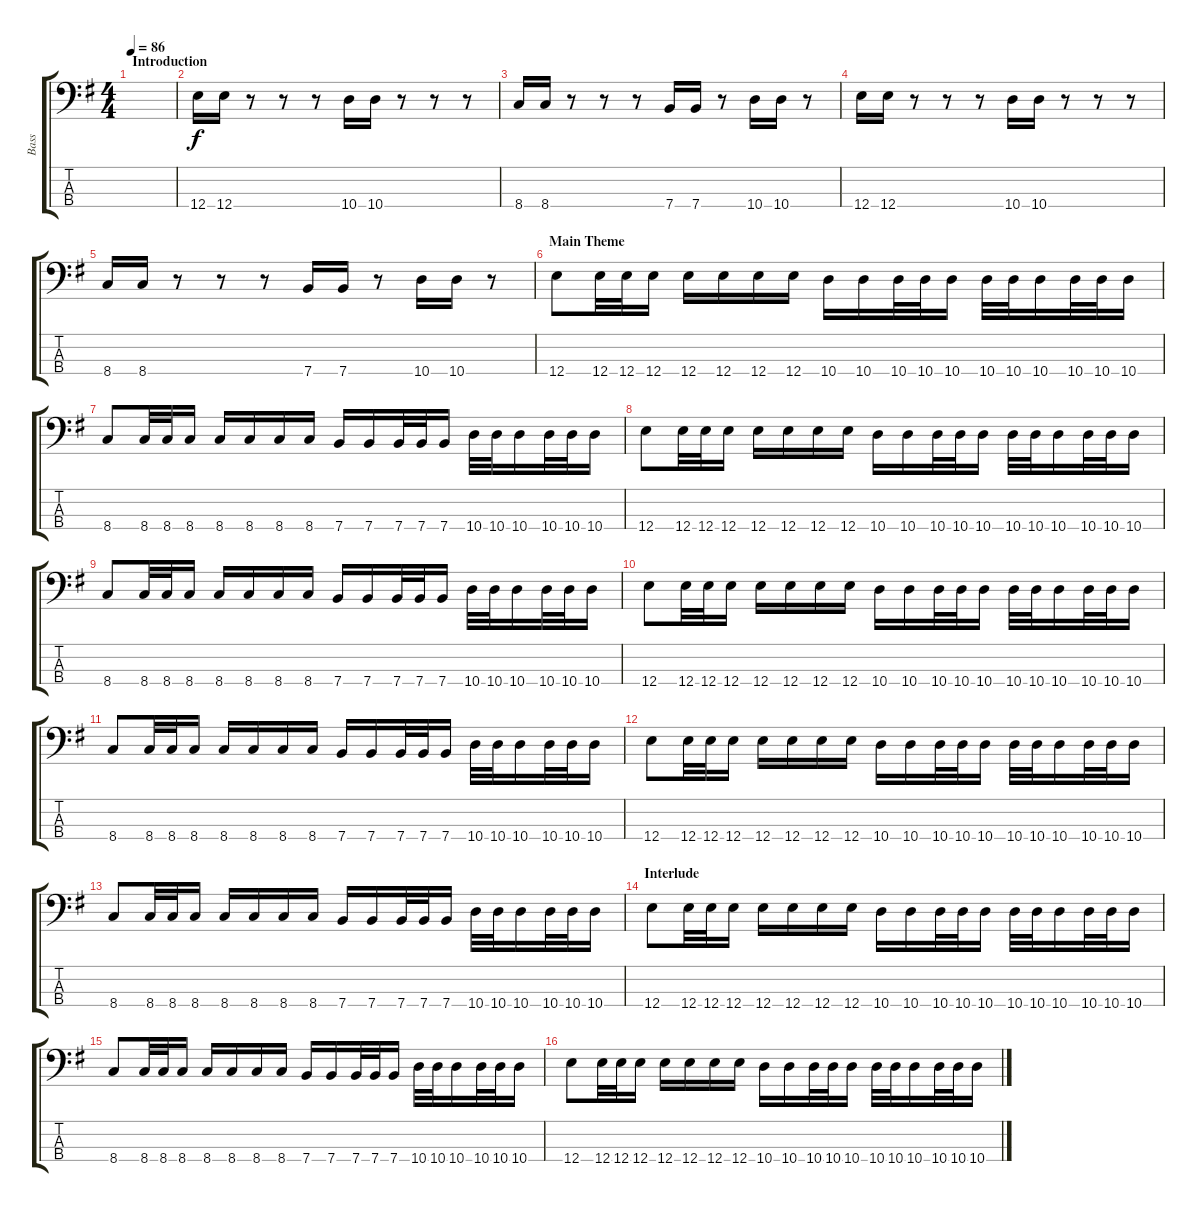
\track ("Bass" "Bass") {instrument electricbasspick}
\staff {score tabs}
\tuning (G2 D2 A1 E1) {hide}
\ts (4 4)
\section ("" "Introduction")
\tempo 86
\clef f4
\ks eminor
|
12.4.16 12.4.16 r.8 r.8 r.8 10.4.16 10.4.16 r.8 r.8 r.8 |
8.4.16 8.4.16 r.8 r.8 r.8 7.4.16 7.4.16 r.8 10.4.16 10.4.16 r.8 |
12.4.16 12.4.16 r.8 r.8 r.8 10.4.16 10.4.16 r.8 r.8 r.8 |
8.4.16 8.4.16 r.8 r.8 r.8 7.4.16 7.4.16 r.8 10.4.16 10.4.16 r.8 |
\section ("" "Main Theme")
12.4.8 12.4.32 12.4.32 12.4.16 12.4.16 12.4.16 12.4.16 12.4.16 10.4.16 10.4.16 10.4.32 10.4.32 10.4.16 10.4.32 10.4.32 10.4.16 10.4.32 10.4.32 10.4.16 |
8.4.8 8.4.32 8.4.32 8.4.16 8.4.16 8.4.16 8.4.16 8.4.16 7.4.16 7.4.16 7.4.32 7.4.32 7.4.16 10.4.32 10.4.32 10.4.16 10.4.32 10.4.32 10.4.16 |
12.4.8 12.4.32 12.4.32 12.4.16 12.4.16 12.4.16 12.4.16 12.4.16 10.4.16 10.4.16 10.4.32 10.4.32 10.4.16 10.4.32 10.4.32 10.4.16 10.4.32 10.4.32 10.4.16 |
8.4.8 8.4.32 8.4.32 8.4.16 8.4.16 8.4.16 8.4.16 8.4.16 7.4.16 7.4.16 7.4.32 7.4.32 7.4.16 10.4.32 10.4.32 10.4.16 10.4.32 10.4.32 10.4.16 |
12.4.8 12.4.32 12.4.32 12.4.16 12.4.16 12.4.16 12.4.16 12.4.16 10.4.16 10.4.16 10.4.32 10.4.32 10.4.16 10.4.32 10.4.32 10.4.16 10.4.32 10.4.32 10.4.16 |
8.4.8 8.4.32 8.4.32 8.4.16 8.4.16 8.4.16 8.4.16 8.4.16 7.4.16 7.4.16 7.4.32 7.4.32 7.4.16 10.4.32 10.4.32 10.4.16 10.4.32 10.4.32 10.4.16 |
12.4.8 12.4.32 12.4.32 12.4.16 12.4.16 12.4.16 12.4.16 12.4.16 10.4.16 10.4.16 10.4.32 10.4.32 10.4.16 10.4.32 10.4.32 10.4.16 10.4.32 10.4.32 10.4.16 |
8.4.8 8.4.32 8.4.32 8.4.16 8.4.16 8.4.16 8.4.16 8.4.16 7.4.16 7.4.16 7.4.32 7.4.32 7.4.16 10.4.32 10.4.32 10.4.16 10.4.32 10.4.32 10.4.16 |
\section ("" "Interlude")
12.4.8 12.4.32 12.4.32 12.4.16 12.4.16 12.4.16 12.4.16 12.4.16 10.4.16 10.4.16 10.4.32 10.4.32 10.4.16 10.4.32 10.4.32 10.4.16 10.4.32 10.4.32 10.4.16 |
8.4.8 8.4.32 8.4.32 8.4.16 8.4.16 8.4.16 8.4.16 8.4.16 7.4.16 7.4.16 7.4.32 7.4.32 7.4.16 10.4.32 10.4.32 10.4.16 10.4.32 10.4.32 10.4.16 |
12.4.8 12.4.32 12.4.32 12.4.16 12.4.16 12.4.16 12.4.16 12.4.16 10.4.16 10.4.16 10.4.32 10.4.32 10.4.16 10.4.32 10.4.32 10.4.16 10.4.32 10.4.32 10.4.16
